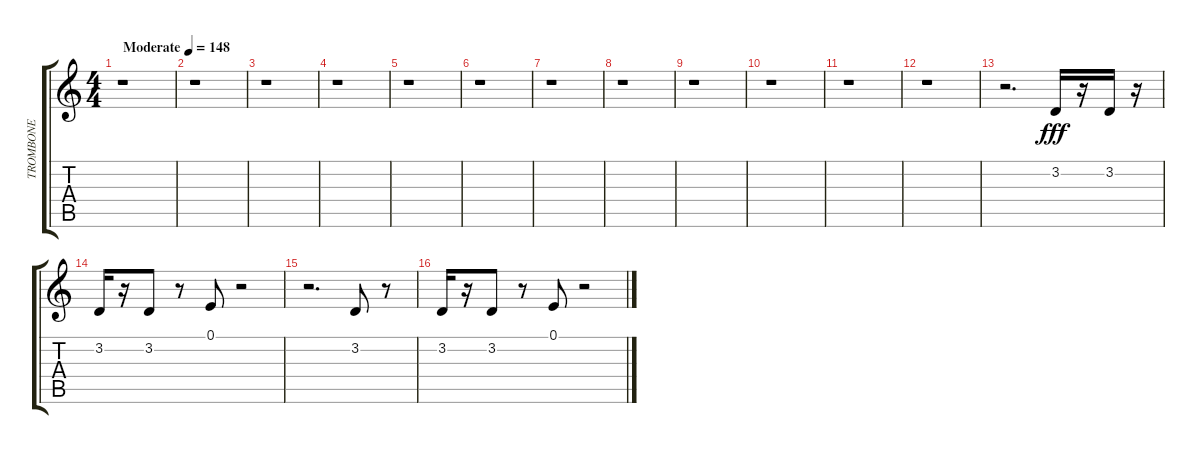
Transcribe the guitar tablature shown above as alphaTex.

\track ("TROMBONE" "TROMBONE") {instrument trombone}
\staff {score tabs}
\tuning (E4 B3 G3 D3 A2 E2) {hide}
\ts (4 4)
\tempo (148 "Moderate")
\clef g2
\ks c
r.1{dy fff instrument trombone} |
r.1 |
r.1 |
r.1 |
r.1 |
r.1 |
r.1 |
r.1 |
r.1 |
r.1 |
r.1 |
r.1 |
r.2{d} 3.2.16 r.16 3.2.16 r.16 |
3.2.16 r.16 3.2.8 r.8 0.1.8 r.2 |
r.2{d} 3.2.8 r.8 |
3.2.16 r.16 3.2.8 r.8 0.1.8 r.2
